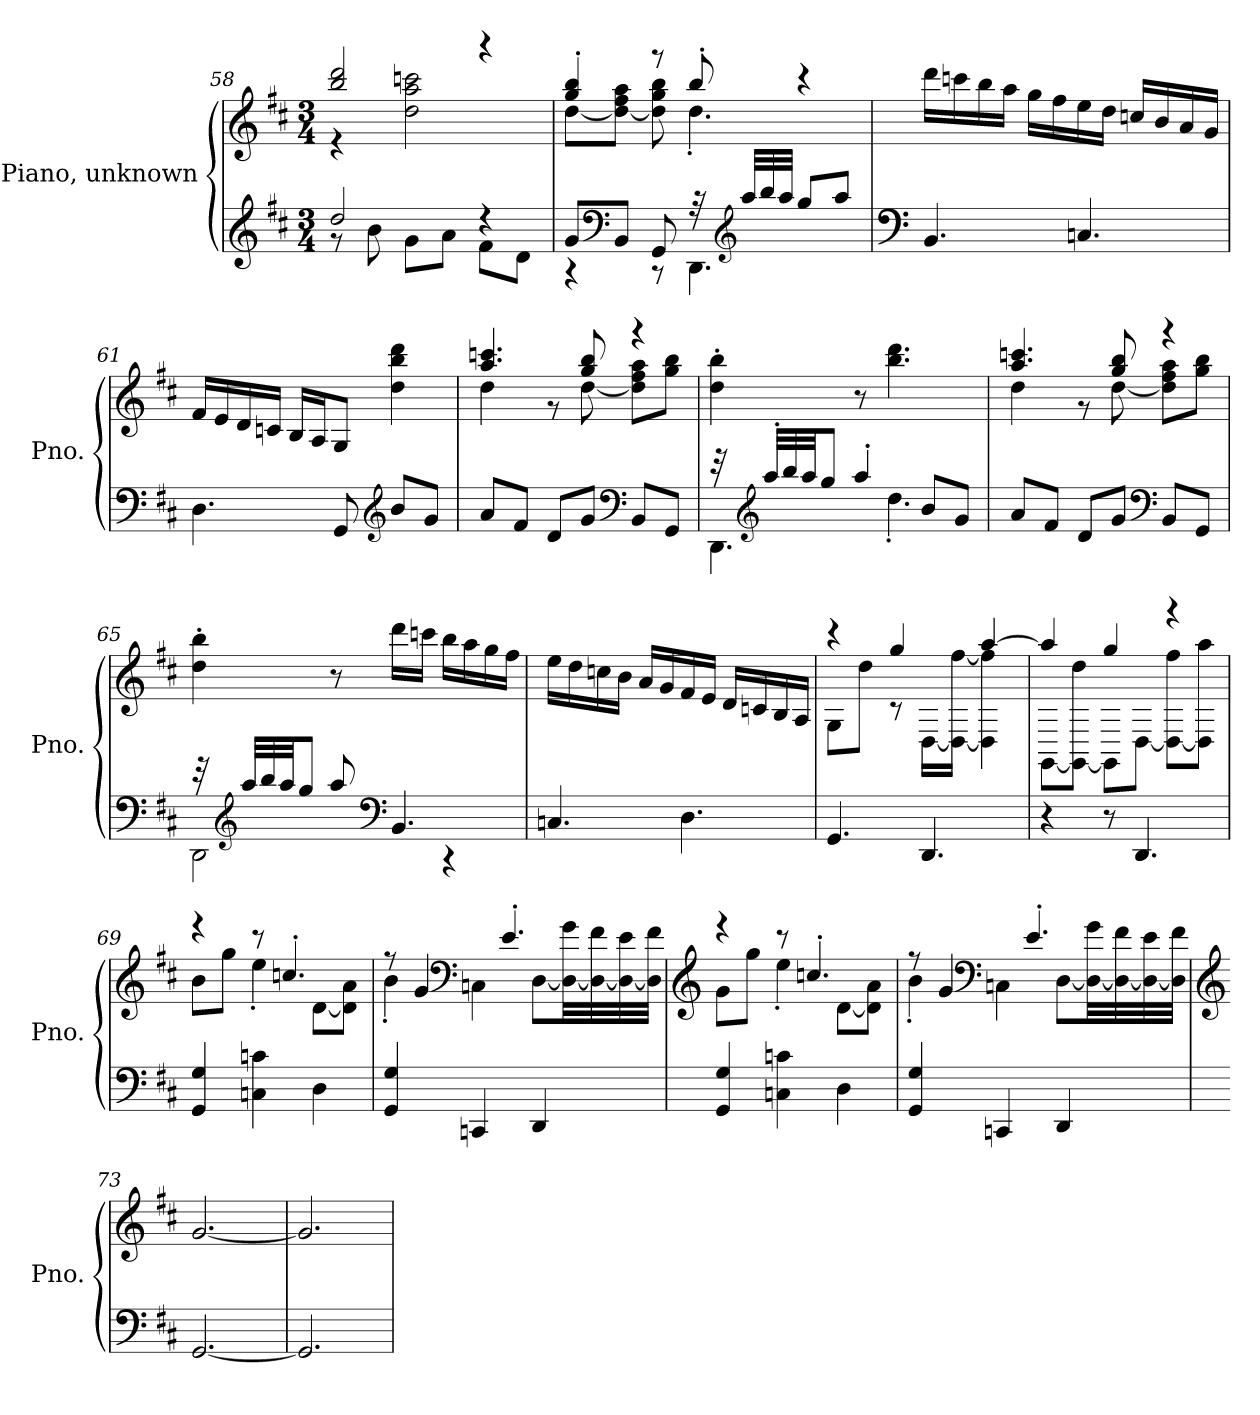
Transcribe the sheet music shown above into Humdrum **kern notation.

**kern	**kern
*part1	*part1
*staff2	*staff1
*I"Piano, unknown	*
*I'Pno.	*
*clefG2	*clefG2
*k[f#c#]	*k[f#c#]
*M3/4	*M3/4
=58	=58
*^	*^
2dd/	8r	2bb/ 2ddd/	4r
.	8b\	.	.
.	8g\L	.	2dd\ 2aa\ 2cccn\
.	8a\J	.	.
4r	8f#\L	4r	.
.	8d\J	.	.
=59	=59	=59	=59
8g/L	4r	4gg/' 4bb/'	[8dd\L
*clefF4	*	*	*
8BB/J	.	.	8dd\_ 8ff#\ 8aa\J
8GG/	8r	8r	8dd\] 8gg\ 8bb\
32r	4.DD\	8bb'/	4.dd'\
*clefG2	*	*	*
32aa/LLL	.	.	.
32bb/	.	.	.
32aa/JJJ	.	.	.
8gg/L	.	4r	.
8aa/J	.	.	.
*v	*v	*	*
*	*v	*v
!!LO:LB:g=z
=60	=60
*clefF4	*
4.BB/	16ddd\LL
.	16cccn\
.	16bb\
.	16aa\JJ
.	16gg\LL
.	16ff#\
4.Cn/	16ee\
.	16dd\JJ
.	16ccn/LL
.	16b/
.	16a/
.	16g/JJ
=61	=61
4.D\	16f#/LL
.	16e/
.	16d/
.	16cn/JJ
.	16B/LL
.	16A/J
8GG/	8G/J
*clefG2	*
8b/L	4dd\ 4bb\ 4ddd\
8g/J	.
=62	=62
*	*^
8a/L	4.aa/ 4.cccn/	4dd\
8f#/J	.	.
8d/L	.	8r
8g/J	8gg/ 8bb/	[8dd\
*clefF4	*	*
8BB/L	4r	8dd\] 8ff#\ 8aa\L
8GG/J	.	8gg\ 8bb\J
*	*v	*v
!!LO:LB:g=z
=63	=63
*^	*
32r	4.DD\	4dd\' 4bb\'
*clefG2	*	*
32aa'/LLL	.	.
32bb/	.	.
32aa/JJ	.	.
8gg/J	.	.
4aa'/	.	8r
.	4.dd'\	4.bb\ 4.ddd\
8b/L	.	.
8g/J	.	.
*v	*v	*
=64	=64
*	*^
8a/L	4.aa/ 4.cccn/	4dd\
8f#/J	.	.
8d/L	.	8r
8g/J	8gg/ 8bb/	[8dd\
*clefF4	*	*
8BB/L	4r	8dd\] 8ff#\ 8aa\L
8GG/J	.	8gg\ 8bb\J
*	*v	*v
=65	=65
*^	*
32r	2DD\	4dd\' 4bb\'
*clefG2	*	*
32aa/LLL	.	.
32bb/	.	.
32aa/JJ	.	.
8gg/J	.	.
8aa/	.	8r
*clefF4	*	*
4.BB/	.	16ddd\LL
.	.	16cccn\JJ
.	4r	16bb\LL
.	.	16aa\
.	.	16gg\
.	.	16ff#\JJ
*v	*v	*
!!LO:LB:g=z
=66	=66
4.Cn/	16ee\LL
.	16dd\
.	16ccn\
.	16b\JJ
.	16a/LL
.	16g/
4.D\	16f#/
.	16e/JJ
.	16d/LL
.	16cn/
.	16B/
.	16A/JJ
=67	=67
*	*^
4.GG/	4r	8G\L
.	.	8dd\J
.	4gg/	8r
4.DD/	.	[16D\LL
.	.	16D\_ [16ff#\JJ
.	[4aa/	4D\] 4ff#\]
=68	=68	=68
4r	4aa/]	[8GG\L
.	.	8GG\_ 8dd\J
8r	4gg/	8GG\L]
4.DD/	.	[8D\J
.	4r	8D\_ 8ff#\L
.	.	8D\] 8aa\J
=69	=69	=69
4GG/ 4G/	4r	8b\L
.	.	8gg\J
4Cn\ 4cn\	8r	4ee'\
.	4.ccn'/	.
4D\	.	[8d\L
.	.	8d\] 8a\J
!!LO:LB:g=z	!!
=70	=70	=70
4GG/ 4G/	8r	4b'\
.	4g/	.
*	*clefF4	*
4CCn/	.	4Cn\
.	4.e'/	.
4DD/	.	[8D\L
.	.	32D\_ 32g\LL
.	.	32D\_ 32f#\
.	.	32D\_ 32e\
.	.	32D\] 32f#\JJJ
=71	=71	=71
*	*clefG2	*
4GG/ 4G/	4r	8g\L
.	.	8gg\J
4Cn\ 4cn\	8r	4ee'\
.	4.ccn'/	.
4D\	.	[8d\L
.	.	8d\] 8a\J
=72	=72	=72
4GG/ 4G/	8r	4b'\
.	4g/	.
*	*clefF4	*
4CCn/	.	4Cn\
.	4.e'/	.
4DD/	.	[8D\L
.	.	32D\_ 32g\LL
.	.	32D\_ 32f#\
.	.	32D\_ 32e\
.	.	32D\] 32f#\JJJ
*	*v	*v
=73	=73
*	*clefG2
[2.GG/	[2.g/
!!LO:LB:g=z
=74	=74
2.GG/]	2.g/]
=	=
*-	*-
